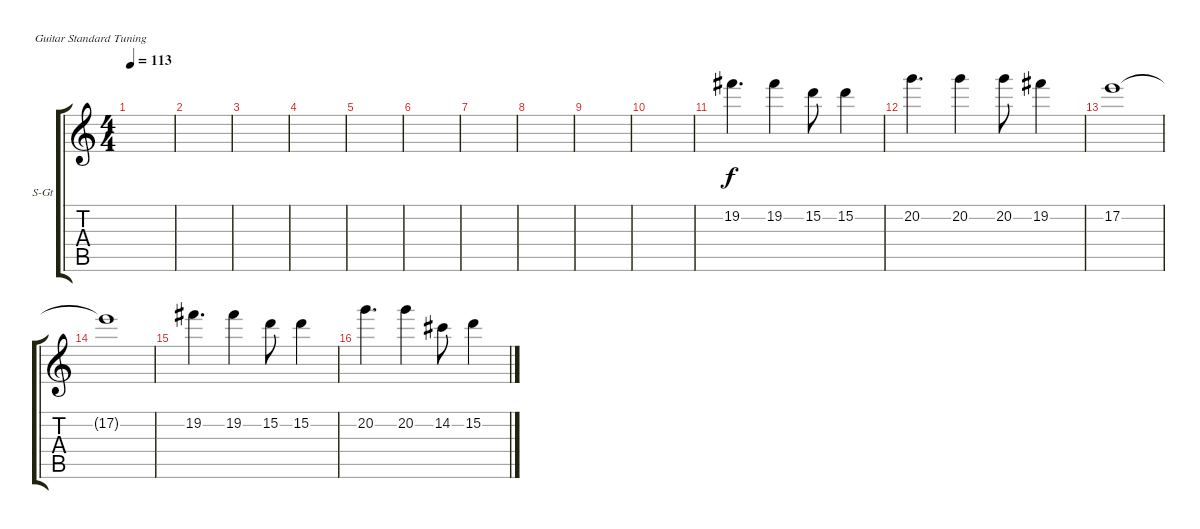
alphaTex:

\defaultSystemsLayout 4
\bracketExtendMode groupsimilarinstruments
\firstSystemTrackNameOrientation horizontal
\otherSystemsTrackNameOrientation horizontal
\track ("В. Бутусов (вокал: вехняя октава)" "S-Gt") {instrument acousticguitarsteel}
\staff {score tabs}
\tuning (E4 B3 G3 D3 A2 E2)
\ts (4 4)
\tempo 113
\clef g2
\scale
0.333333
\ks c
|
\scale
0.333333 |
\scale
0.333333 |
\scale
0.333333 |
\scale
0.333333 |
\scale
0.333333 |
\scale
0.333333 |
\scale
0.333333 |
\scale
0.333333 |
\scale
0.333333 |
\scale
0.333333 19.2.4{d} 19.2.4 15.2.8 15.2.4 |
\scale
0.333333 20.2.4{d} 20.2.4 20.2.8 19.2.4 |
\scale
0.333333 17.2.1 |
\scale
0.333333 17.2{t}.1 |
\scale
0.333333 19.2.4{d} 19.2.4 15.2.8 15.2.4 |
\scale
0.333333 20.2.4{d} 20.2.4 14.2.8 15.2.4
